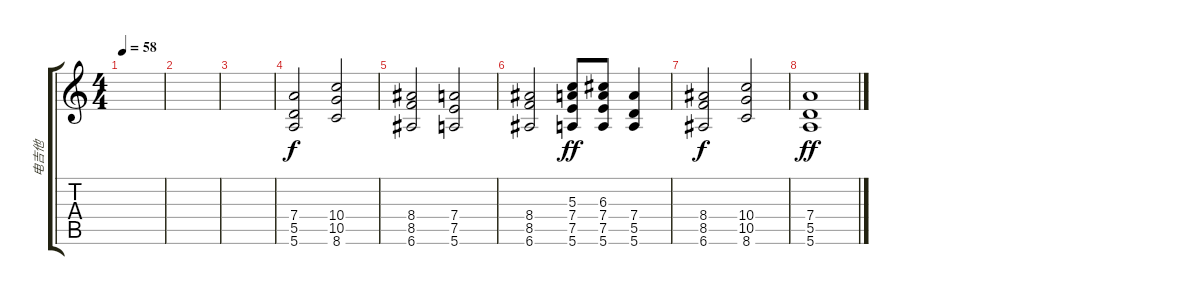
\track ("电吉他" "电吉他") {instrument distortionguitar}
\staff {score tabs}
\tuning (E4 B3 G3 D3 A2 E2) {hide}
\ts (4 4)
\tempo 58
\clef g2
\ks c
|
|
|
(7.4 5.5 5.6).2 (10.4 10.5 8.6).2{dy f} |
(8.4 8.5 6.6).2 (7.4 7.5 5.6).2 |
(8.4 8.5 6.6).2 (5.3 7.4 7.5 5.6).8{dy ff} (6.3 7.4 7.5 5.6).8 (7.4 5.5 5.6).4 |
(8.4 8.5 6.6).2{dy f} (10.4 10.5 8.6).2 |
(7.4 5.5 5.6).1{dy ff}
